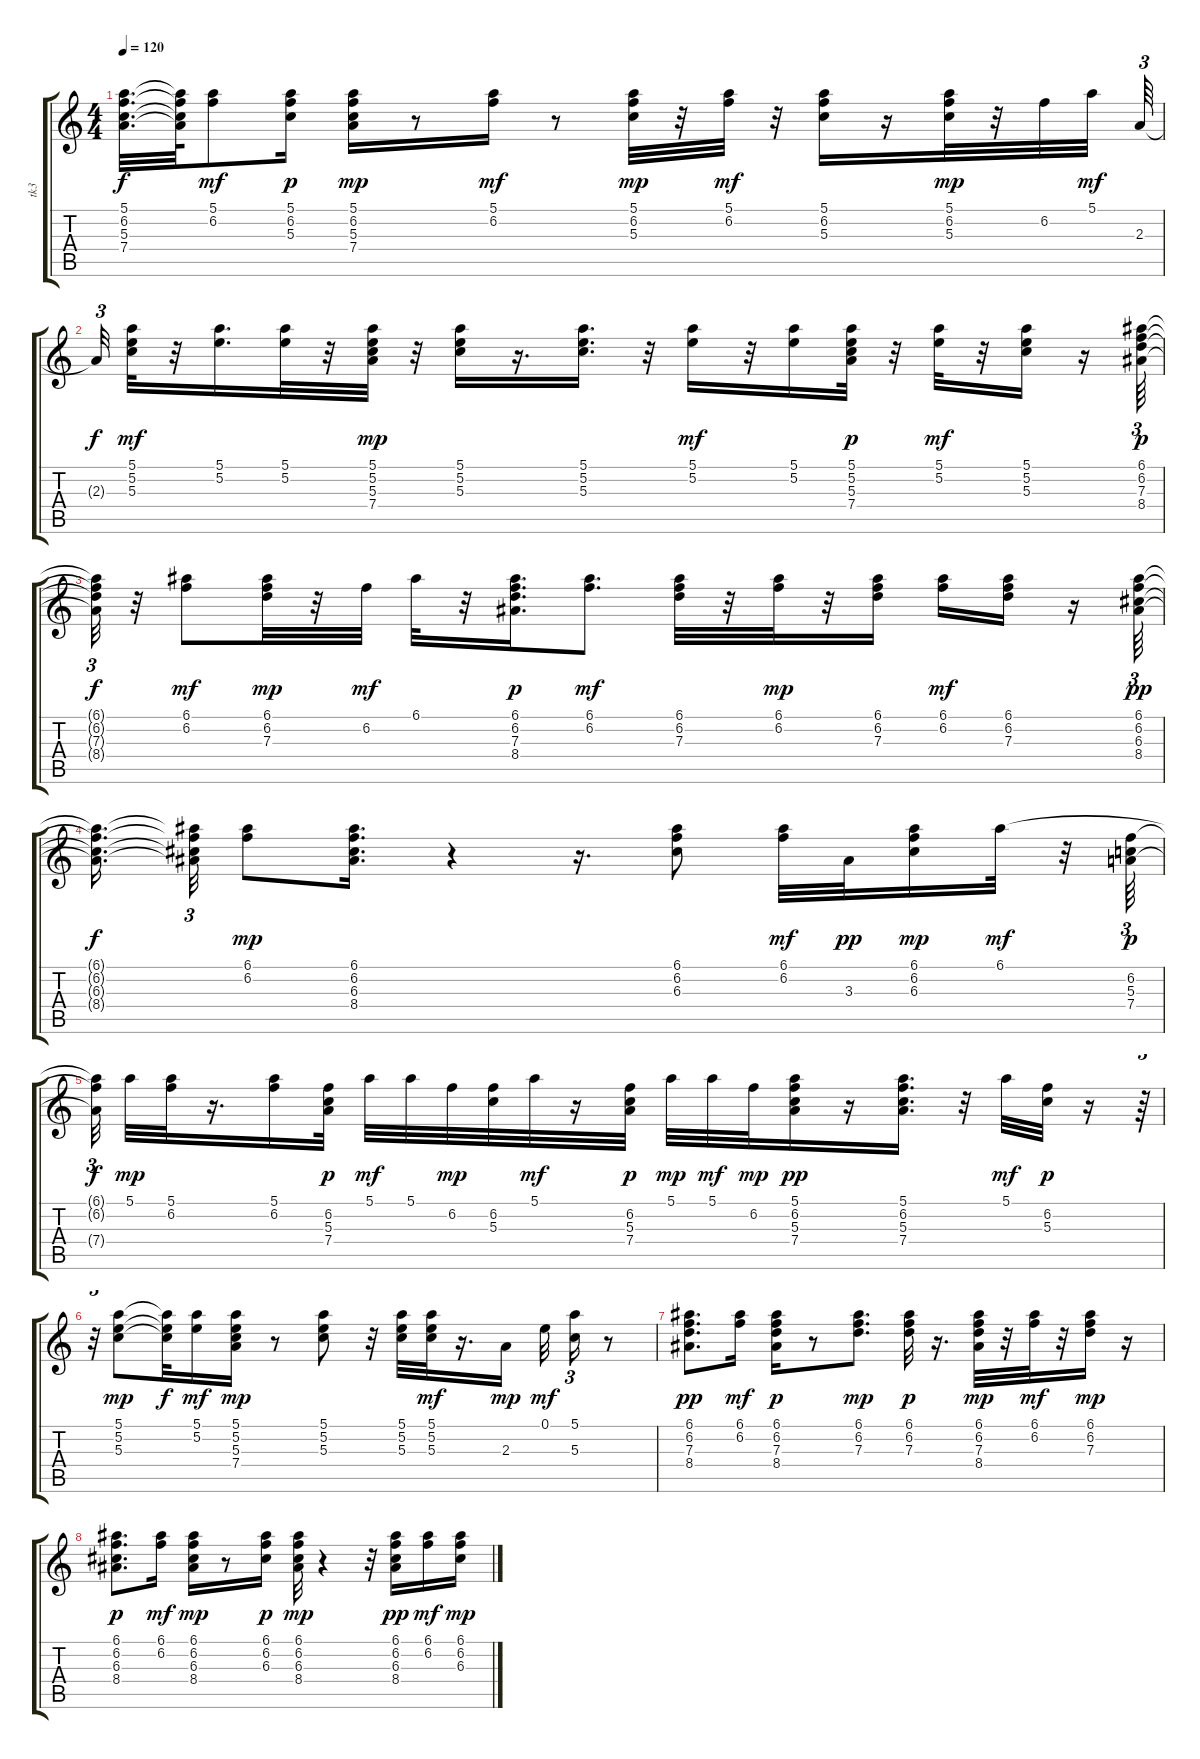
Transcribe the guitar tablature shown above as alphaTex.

\track ("tk3" "tk3") {instrument electricguitarclean}
\staff {score tabs}
\tuning (E4 B3 G3 D3 A2 E2) {hide}
\ts (4 4)
\tempo 120
\clef g2
\ks c
(5.1{t} 6.2{t} 5.3{t} 7.4{t}).32{d dy f} (5.1{t} 6.2{t} 5.3{t} 7.4{t}).64 (5.1 6.2).8{dy mf} (5.1 6.2 5.3).16{dy p} (5.1 6.2 5.3 7.4).16{dy mp} r.8 (5.1 6.2).16{dy mf} r.8 (5.1 6.2 5.3).32{dy mp} r.32 (5.1 6.2).32{dy mf} r.32 (5.1 6.2 5.3).16 r.16 (5.1 6.2 5.3).32{dy mp} r.32 6.2.32 5.1.32{dy mf} 2.3.64{tu (3 2)} |
2.3{t}.32{tu (3 2) dy f} (5.1 5.2 5.3).32{dy mf} r.32 (5.1 5.2).16{d} (5.1 5.2).32 r.32 (5.1 5.2 5.3 7.4).32{dy mp} r.32 (5.1 5.2 5.3).16 r.16{d} (5.1 5.2 5.3).16{d} r.32 (5.1 5.2).16{dy mf} r.32 (5.1 5.2).16 (5.1 5.2 5.3 7.4).32{dy p} r.32 (5.1 5.2).32{dy mf} r.32 (5.1 5.2 5.3).16 r.16 (6.1 6.2 7.3 8.4).64{tu (3 2) dy p} |
(6.1{t} 6.2{t} 7.3{t} 8.4{t}).32{tu (3 2) dy f} r.32 (6.1 6.2).8{dy mf} (6.1 6.2 7.3).32{dy mp} r.32 6.2.32{dy mf} 6.1.32 r.32 (6.1 6.2 7.3 8.4).16{d dy p} (6.1 6.2).8{d dy mf} (6.1 6.2 7.3).32 r.32 (6.1 6.2).32{dy mp} r.32 (6.1 6.2 7.3).16 (6.1 6.2).16{dy mf} (6.1 6.2 7.3).16 r.16 (6.1 6.2 6.3 8.4).64{tu (3 2) dy pp} |
(6.1{t} 6.2{t} 6.3{t} 8.4{t}).16{d dy f beam splitsecondary} (6.1{t} 6.2{t} 6.3{t} 8.4{t}).32{tu (3 2)} (6.1 6.2).8{dy mp} (6.1 6.2 6.3 8.4).16{d} r.4 r.16{d} (6.1 6.2 6.3).8 (6.1 6.2).32{dy mf} 3.3.32{dy pp} (6.1 6.2 6.3).16{dy mp} 6.1.32{dy mf} r.32 (6.2 5.3 7.4).64{tu (3 2) dy p} |
(6.1{t} 6.2{t} 7.4{t}).32{tu (3 2) dy f beam splitsecondary} 5.1.32{dy mp} (5.1 6.2).32 r.16{d} (5.1 6.2).16 (6.2 5.3 7.4).32{dy p} 5.1.32{dy mf} 5.1.32 6.2.32{dy mp} (6.2 5.3).32 5.1.32{dy mf} r.16 (6.2 5.3 7.4).32{dy p} 5.1.32{dy mp} 5.1.32{dy mf} 6.2.32{dy mp} (5.1 6.2 5.3 7.4).16{dy pp} r.16 (5.1 6.2 5.3 7.4).16{d} r.32 5.1.32{dy mf} (6.2 5.3).32{dy p} r.16 r.64{tu (3 2)} |
r.32{tu (3 2)} (5.1 5.2 5.3).8{dy mp} (5.1{t} 5.2{t} 5.3{t}).32{dy f} (5.1 5.2).16{dy mf} (5.1 5.2 5.3 7.4).16{dy mp} r.8 (5.1 5.2 5.3).8 r.32 (5.1 5.2 5.3).32 (5.1 5.2 5.3).32{dy mf} r.16{d} 2.3.16{dy mp} 0.1.32{dy mf} (5.1 5.3).16{tu (3 2)} r.8 |
(6.1 6.2 7.3 8.4).8{d dy pp} (6.1 6.2).16{dy mf} (6.1 6.2 7.3 8.4).16{dy p} r.8 (6.1 6.2 7.3).8{d dy mp} (6.1 6.2 7.3).32{dy p} r.16{d} (6.1 6.2 7.3 8.4).32{dy mp} r.32 (6.1 6.2).32{dy mf} r.32 (6.1 6.2 7.3).16{dy mp} r.16 |
(6.1 6.2 6.3 8.4).8{d dy p} (6.1 6.2).16{dy mf} (6.1 6.2 6.3 8.4).16{dy mp} r.8 (6.1 6.2 6.3).16{dy p} (6.1 6.2 6.3 8.4).32{dy mp} r.4 r.32 (6.1 6.2 6.3 8.4).16{dy pp} (6.1 6.2).16{dy mf} (6.1 6.2 6.3).16{dy mp}
